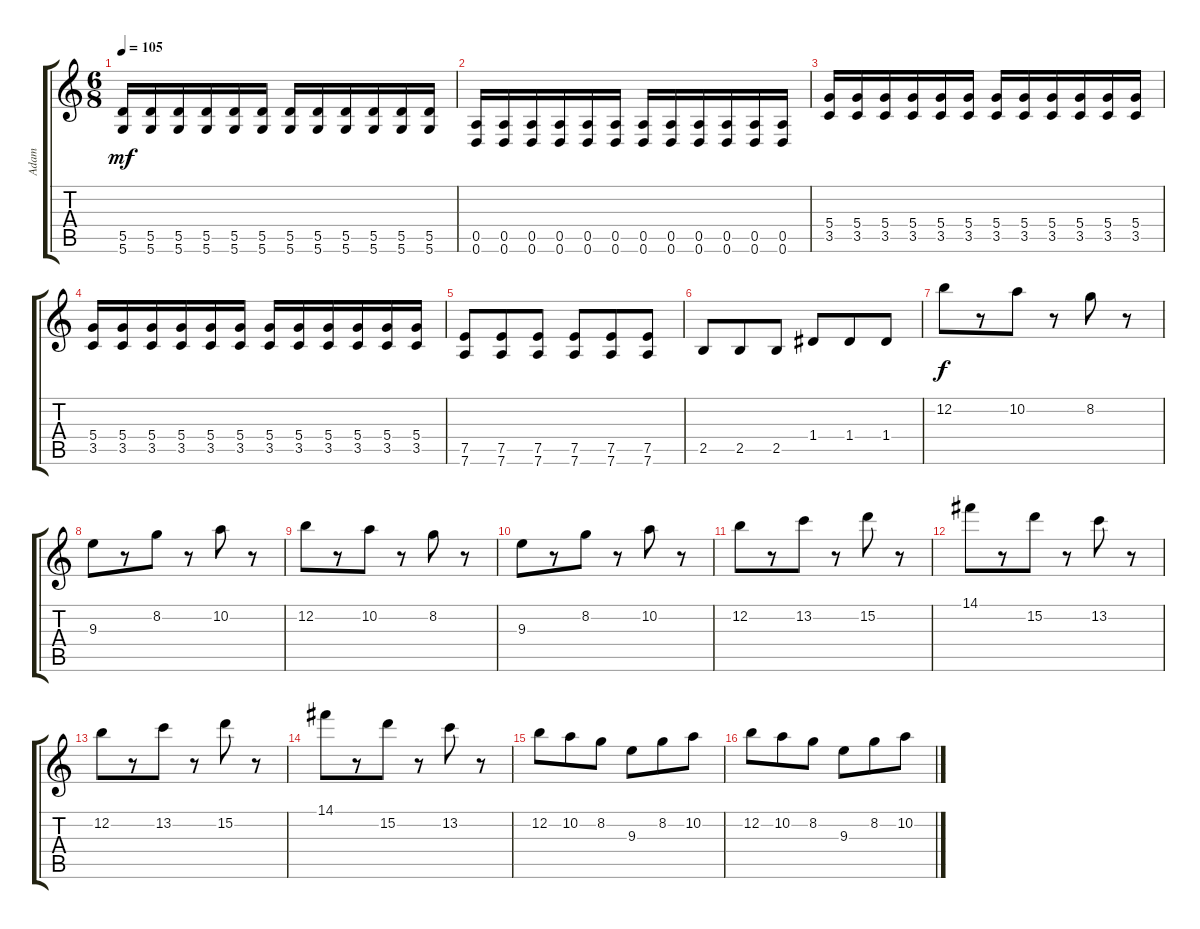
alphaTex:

\track ("Adam" "Adam") {instrument electricguitarjazz}
\staff {score tabs}
\tuning (E4 B3 G3 D3 A2 D2) {hide}
\ts (6 8)
\tempo 105
\clef g2
\ks c
(5.5 5.6).16{dy mf} (5.5 5.6).16 (5.5 5.6).16 (5.5 5.6).16 (5.5 5.6).16 (5.5 5.6).16 (5.5 5.6).16 (5.5 5.6).16 (5.5 5.6).16 (5.5 5.6).16 (5.5 5.6).16 (5.5 5.6).16 |
(0.5 0.6).16 (0.5 0.6).16 (0.5 0.6).16 (0.5 0.6).16 (0.5 0.6).16 (0.5 0.6).16 (0.5 0.6).16 (0.5 0.6).16 (0.5 0.6).16 (0.5 0.6).16 (0.5 0.6).16 (0.5 0.6).16 |
(5.4 3.5).16 (5.4 3.5).16 (5.4 3.5).16 (5.4 3.5).16 (5.4 3.5).16 (5.4 3.5).16 (5.4 3.5).16 (5.4 3.5).16 (5.4 3.5).16 (5.4 3.5).16 (5.4 3.5).16 (5.4 3.5).16 |
(5.4 3.5).16 (5.4 3.5).16 (5.4 3.5).16 (5.4 3.5).16 (5.4 3.5).16 (5.4 3.5).16 (5.4 3.5).16 (5.4 3.5).16 (5.4 3.5).16 (5.4 3.5).16 (5.4 3.5).16 (5.4 3.5).16 |
(7.5 7.6).8 (7.5 7.6).8 (7.5 7.6).8 (7.5 7.6).8 (7.5 7.6).8 (7.5 7.6).8 |
2.5.8 2.5.8 2.5.8 1.4.8 1.4.8 1.4.8 |
12.2.8{dy f instrument electricguitarjazz} r.8 10.2.8 r.8 8.2.8 r.8 |
9.3.8 r.8 8.2.8 r.8 10.2.8 r.8 |
12.2.8 r.8 10.2.8 r.8 8.2.8 r.8 |
9.3.8 r.8 8.2.8 r.8 10.2.8 r.8 |
12.2.8 r.8 13.2.8 r.8 15.2.8 r.8 |
14.1.8 r.8 15.2.8 r.8 13.2.8 r.8 |
12.2.8 r.8 13.2.8 r.8 15.2.8 r.8 |
14.1.8 r.8 15.2.8 r.8 13.2.8 r.8 |
12.2.8 10.2.8 8.2.8 9.3.8 8.2.8 10.2.8 |
12.2.8 10.2.8 8.2.8 9.3.8 8.2.8 10.2.8
